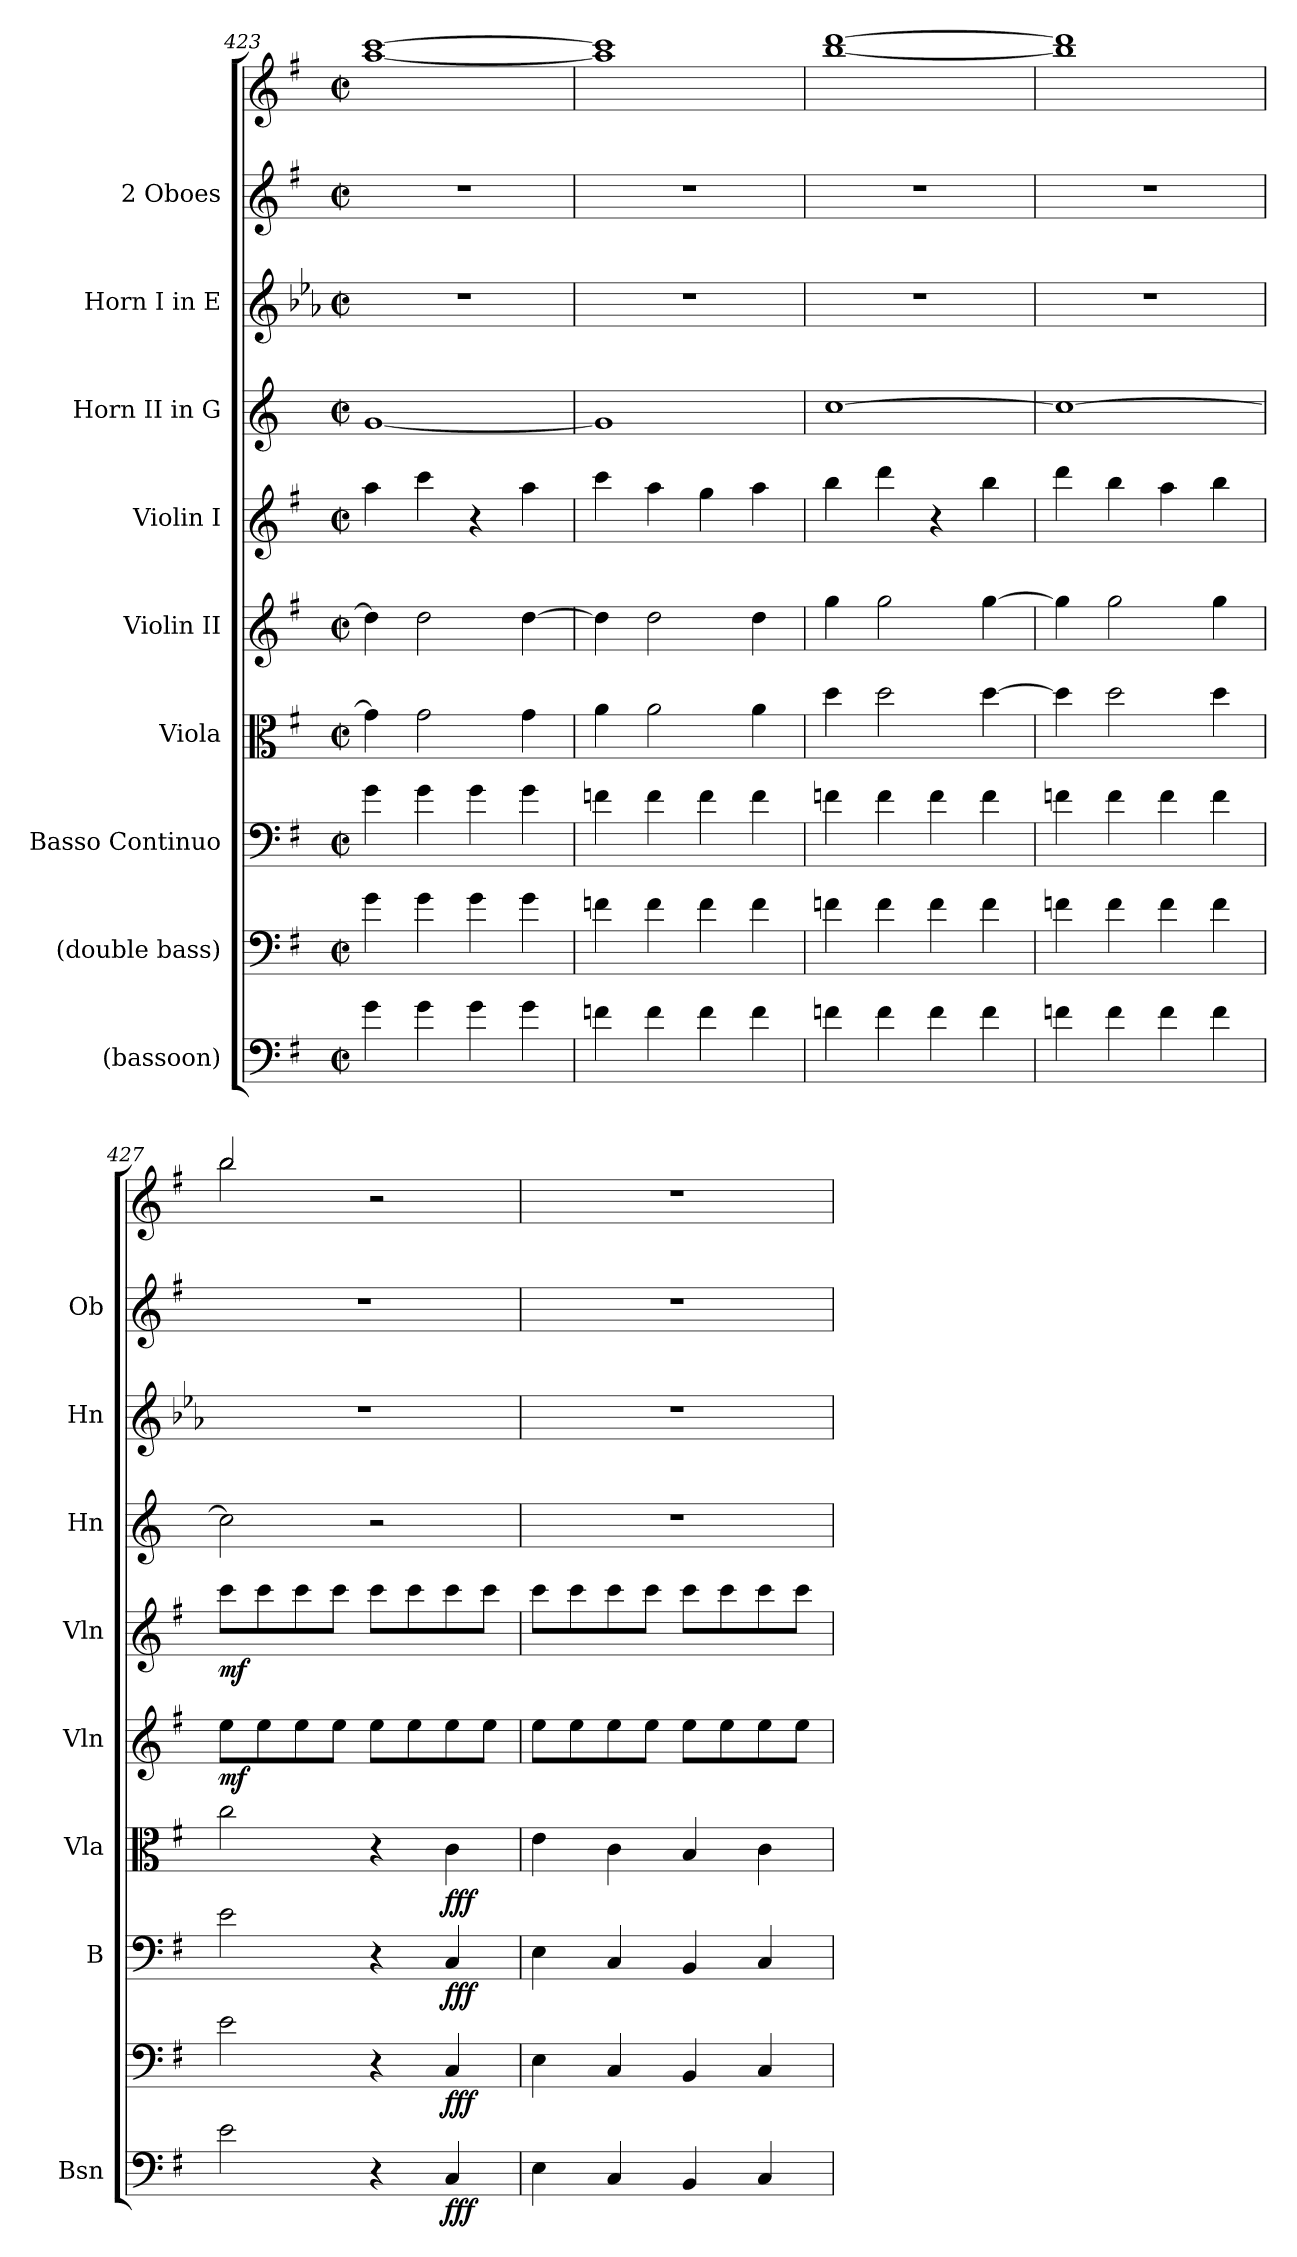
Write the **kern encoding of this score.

**kern	**dynam	**kern	**dynam	**kern	**dynam	**kern	**dynam	**kern	**dynam	**kern	**dynam	**kern	**kern	**kern	**kern
*part9	*part9	*part8	*part8	*part7	*part7	*part6	*part6	*part5	*part5	*part4	*part4	*part3	*part2	*part1	*part1
*staff10	*staff10	*staff9	*staff9	*staff8	*staff8	*staff7	*staff7	*staff6	*staff6	*staff5	*staff5	*staff4	*staff3	*staff2	*staff1
*I"(bassoon)	*	*I"(double bass)	*	*I"Basso Continuo	*	*I"Viola	*	*I"Violin II	*	*I"Violin I	*	*I"Horn II in G	*I"Horn I in E	*I"2 Oboes	*
*I'Bsn	*	*	*	*I'B	*	*I'Vla	*	*I'Vln	*	*I'Vln	*	*I'Hn	*I'Hn	*I'Ob	*
*clefF4	*	*clefF4	*	*clefF4	*	*clefC3	*	*clefG2	*	*clefG2	*	*clefG2	*clefG2	*clefG2	*clefG2
*	*	*	*	*	*	*	*	*	*	*	*	*ITrd3c5	*ITrd5c8	*	*
*k[f#]	*	*k[f#]	*	*k[f#]	*	*k[f#]	*	*k[f#]	*	*k[f#]	*	*k[f#]	*k[f#]	*k[f#]	*k[f#]
*M2/2	*	*M2/2	*	*M2/2	*	*M2/2	*	*M2/2	*	*M2/2	*	*M2/2	*M2/2	*M2/2	*M2/2
*met(c|)	*	*met(c|)	*	*met(c|)	*	*met(c|)	*	*met(c|)	*	*met(c|)	*	*met(c|)	*met(c|)	*met(c|)	*met(c|)
=423	=423	=423	=423	=423	=423	=423	=423	=423	=423	=423	=423	=423	=423	=423	=423
4g	.	4g	.	4g	.	4g]	.	4dd]	.	4aa	.	[1d	1r	1r	[1aa [1ccc
4g	.	4g	.	4g	.	2g	.	2dd	.	4ccc	.	.	.	.	.
4g	.	4g	.	4g	.	.	.	.	.	4r	.	.	.	.	.
4g	.	4g	.	4g	.	4g	.	[4dd	.	4aa	.	.	.	.	.
=424	=424	=424	=424	=424	=424	=424	=424	=424	=424	=424	=424	=424	=424	=424	=424
4fn	.	4fn	.	4fn	.	4a	.	4dd]	.	4ccc	.	1d]	1r	1r	1aa] 1ccc]
4f	.	4f	.	4f	.	2a	.	2dd	.	4aa	.	.	.	.	.
4f	.	4f	.	4f	.	.	.	.	.	4gg	.	.	.	.	.
4f	.	4f	.	4f	.	4a	.	4dd	.	4aa	.	.	.	.	.
=425	=425	=425	=425	=425	=425	=425	=425	=425	=425	=425	=425	=425	=425	=425	=425
4fn	.	4fn	.	4fn	.	4dd	.	4gg	.	4bb	.	[1g	1r	1r	[1bb [1ddd
4f	.	4f	.	4f	.	2dd	.	2gg	.	4ddd	.	.	.	.	.
4f	.	4f	.	4f	.	.	.	.	.	4r	.	.	.	.	.
4f	.	4f	.	4f	.	[4dd	.	[4gg	.	4bb	.	.	.	.	.
=426	=426	=426	=426	=426	=426	=426	=426	=426	=426	=426	=426	=426	=426	=426	=426
4fn	.	4fn	.	4fn	.	4dd]	.	4gg]	.	4ddd	.	1g_	1r	1r	1bb] 1ddd]
4f	.	4f	.	4f	.	2dd	.	2gg	.	4bb	.	.	.	.	.
4f	.	4f	.	4f	.	.	.	.	.	4aa	.	.	.	.	.
4f	.	4f	.	4f	.	4dd	.	4gg	.	4bb	.	.	.	.	.
=427	=427	=427	=427	=427	=427	=427	=427	=427	=427	=427	=427	=427	=427	=427	=427
*	*	*	*	*	*	*	*	*	*	*	*	*	*	*	*^
2e	.	2e	.	2e	.	2cc	.	8eeL	mf	8cccL	mf	2g]	1r	1r	2bb	2bb
.	.	.	.	.	.	.	.	8ee	.	8ccc	.	.	.	.	.	.
.	.	.	.	.	.	.	.	8ee	.	8ccc	.	.	.	.	.	.
.	.	.	.	.	.	.	.	8eeJ	.	8cccJ	.	.	.	.	.	.
4r	.	4r	.	4r	.	4r	.	8eeL	.	8cccL	.	2r	.	.	2r	2ryy
.	.	.	.	.	.	.	.	8ee	.	8ccc	.	.	.	.	.	.
4C	fff	4C	fff	4C	fff	4c	fff	8ee	.	8ccc	.	.	.	.	.	.
.	.	.	.	.	.	.	.	8eeJ	.	8cccJ	.	.	.	.	.	.
*	*	*	*	*	*	*	*	*	*	*	*	*	*	*	*v	*v
=428	=428	=428	=428	=428	=428	=428	=428	=428	=428	=428	=428	=428	=428	=428	=428
4E	.	4E	.	4E	.	4e	.	8eeL	.	8cccL	.	1r	1r	1r	1r
.	.	.	.	.	.	.	.	8ee	.	8ccc	.	.	.	.	.
4C	.	4C	.	4C	.	4c	.	8ee	.	8ccc	.	.	.	.	.
.	.	.	.	.	.	.	.	8eeJ	.	8cccJ	.	.	.	.	.
4BB	.	4BB	.	4BB	.	4B	.	8eeL	.	8cccL	.	.	.	.	.
.	.	.	.	.	.	.	.	8ee	.	8ccc	.	.	.	.	.
4C	.	4C	.	4C	.	4c	.	8ee	.	8ccc	.	.	.	.	.
.	.	.	.	.	.	.	.	8eeJ	.	8cccJ	.	.	.	.	.
=	=	=	=	=	=	=	=	=	=	=	=	=	=	=	=
*-	*-	*-	*-	*-	*-	*-	*-	*-	*-	*-	*-	*-	*-	*-	*-
